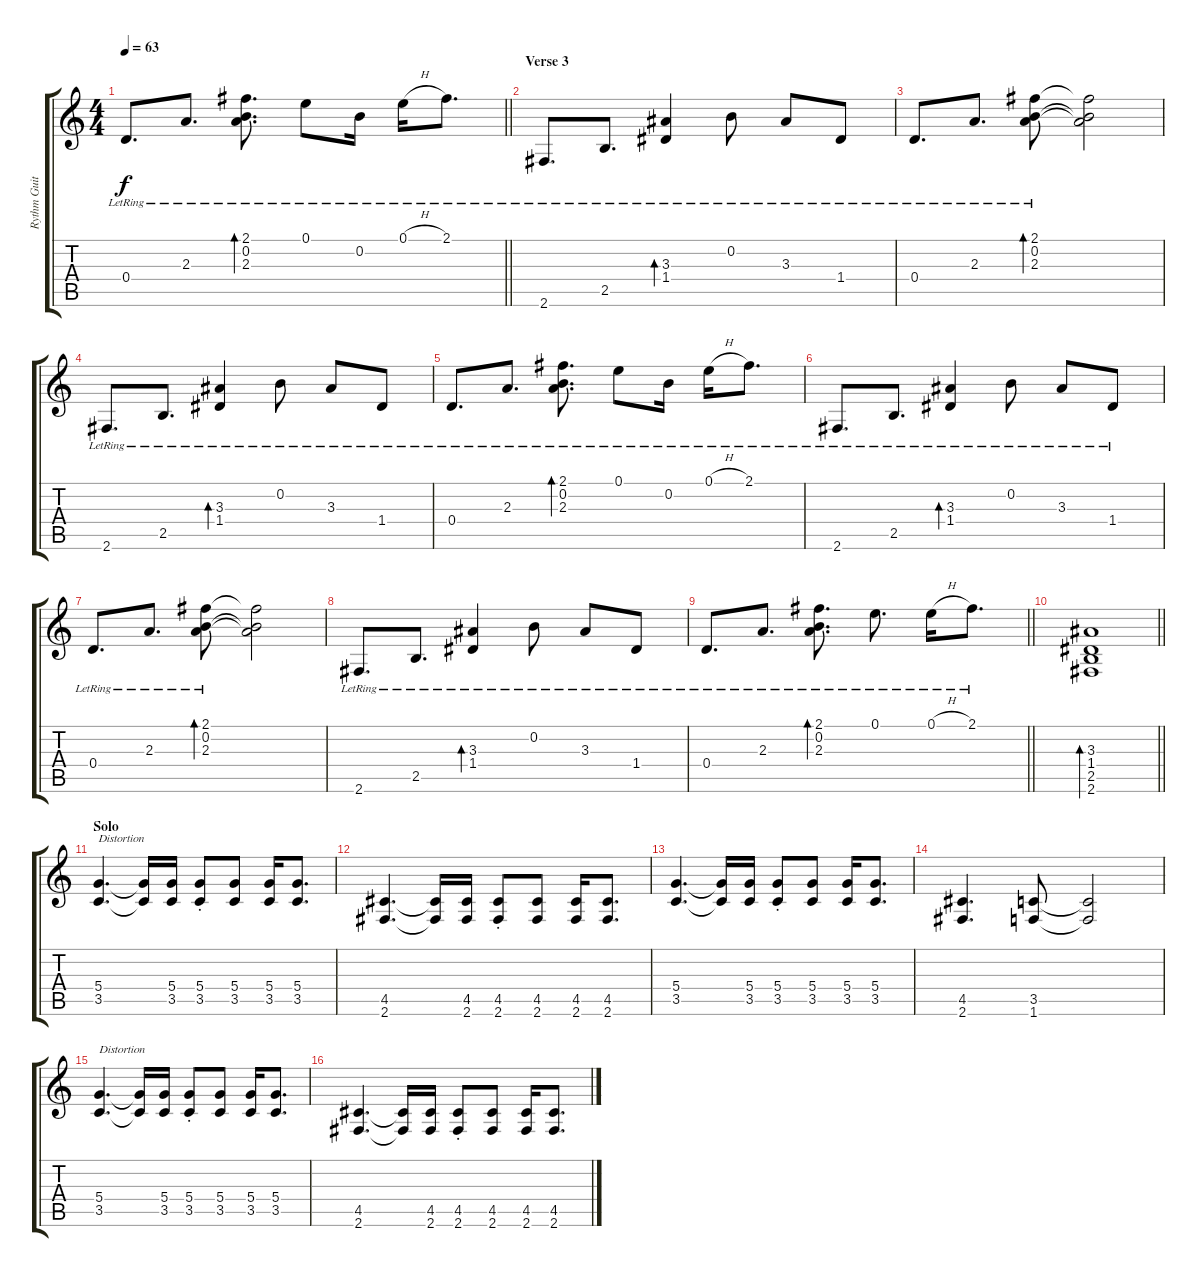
\track ("Rythm Guitar" "Rythm Guit") {instrument electricguitarclean}
\staff {score tabs}
\tuning (E4 B3 G3 D3 A2 E2) {hide}
\ts (4 4)
\tempo 63
\clef g2
\barLineRight lightlight
\ks c
0.4{lr}.8{d dy f} 2.3{lr}.8{d} (2.1{lr} 0.2{lr} 2.3{lr}).8{d bd 240} 0.1{lr}.8 0.2{lr}.16 0.1{h lr}.16 2.1{lr}.8{d} |
\section ("" "Verse 3")
2.6{lr}.8{d} 2.5{lr}.8{d} (3.3{lr} 1.4{lr}).4{bd 240} 0.2{lr}.8 3.3{lr}.8 1.4{lr}.8 |
0.4{lr}.8{d} 2.3{lr}.8{d} (2.1{lr} 0.2{lr} 2.3{lr}).8{bd 480} (2.1{t} 0.2{t} 2.3{t}).2 |
2.6{lr}.8{d} 2.5{lr}.8{d} (3.3{lr} 1.4{lr}).4{bd 240} 0.2{lr}.8 3.3{lr}.8 1.4{lr}.8 |
0.4{lr}.8{d} 2.3{lr}.8{d} (2.1{lr} 0.2{lr} 2.3{lr}).8{d bd 240} 0.1{lr}.8 0.2{lr}.16 0.1{h lr}.16 2.1{lr}.8{d} |
2.6{lr}.8{d} 2.5{lr}.8{d} (3.3{lr} 1.4{lr}).4{bd 240} 0.2{lr}.8 3.3{lr}.8 1.4{lr}.8 |
0.4{lr}.8{d} 2.3{lr}.8{d} (2.1{lr} 0.2{lr} 2.3{lr}).8{bd 480} (2.1{t} 0.2{t} 2.3{t}).2 |
2.6{lr}.8{d} 2.5{lr}.8{d} (3.3{lr} 1.4{lr}).4{bd 240} 0.2{lr}.8 3.3{lr}.8 1.4{lr}.8 |
\barLineRight lightlight
0.4{lr}.8{d} 2.3{lr}.8{d} (2.1{lr} 0.2{lr} 2.3{lr}).8{d bd 240} 0.1{lr}.8{d} 0.1{h lr}.16 2.1{lr}.8{d} |
\barLineRight lightlight
(3.3 1.4 2.5 2.6).1{bd 240} |
\section ("" "Solo")
(5.4 3.5).4{d txt "Distortion" instrument distortionguitar} (5.4{t} 3.5{t}).16 (5.4 3.5).16 (5.4{st} 3.5{st}).8 (5.4 3.5).8 (5.4 3.5).16 (5.4 3.5).8{d} |
(4.5 2.6).4{d} (4.5{t} 2.6{t}).16 (4.5 2.6).16 (4.5{st} 2.6{st}).8 (4.5 2.6).8 (4.5 2.6).16 (4.5 2.6).8{d} |
(5.4 3.5).4{d} (5.4{t} 3.5{t}).16 (5.4 3.5).16 (5.4{st} 3.5{st}).8 (5.4 3.5).8 (5.4 3.5).16 (5.4 3.5).8{d} |
(4.5 2.6).4{d} (3.5 1.6).8 (3.5{t} 1.6{t}).2 |
(5.4 3.5).4{d txt "Distortion" instrument distortionguitar} (5.4{t} 3.5{t}).16 (5.4 3.5).16 (5.4{st} 3.5{st}).8 (5.4 3.5).8 (5.4 3.5).16 (5.4 3.5).8{d} |
(4.5 2.6).4{d} (4.5{t} 2.6{t}).16 (4.5 2.6).16 (4.5{st} 2.6{st}).8 (4.5 2.6).8 (4.5 2.6).16 (4.5 2.6).8{d}
